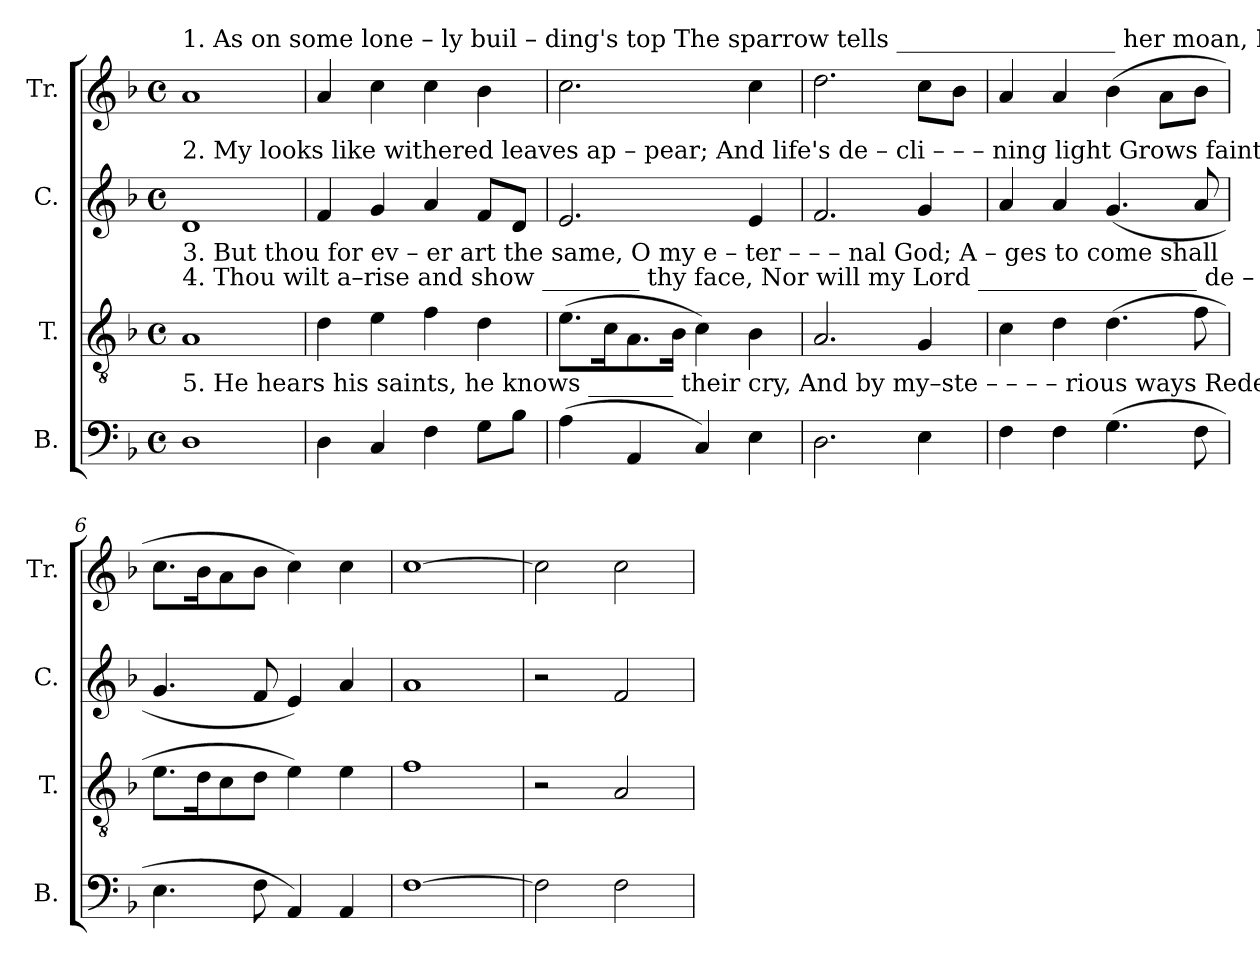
**kern	**kern	**kern	**kern
*part4	*part3	*part2	*part1
*staff4	*staff3	*staff2	*staff1
*I"B.	*I"T.	*I"C.	*I"Tr.
*I'B.	*I'T.	*I'C.	*I'Tr.
*clefF4	*clefGv2	*clefG2	*clefG2
*k[b-]	*k[b-]	*k[b-]	*k[b-]
*M4/4	*M4/4	*M4/4	*M4/4
*met(c)	*met(c)	*met(c)	*met(c)
*MM80	*MM80	*MM80	*MM80
=1	=1	=1	=1
!	!	!	!LO:TX:a:t=1. As   on  some  lone – ly  buil         –      ding's   top      The  sparrow  tells __________________  her    moan,     Far  from the tents of
!	!	!LO:TX:a:t=2. My  looks  like withered  leaves               ap  – pear;   And  life's  de – cli        –        –        –        ning   light       Grows faint as  evening	!
!	!	!LO:TX:b:t=3. But   thou  for  ev – er     art                     the   same,    O     my    e  –  ter       –        –        –          nal   God;         A – ges  to come shall	!
!	!LO:TX:a:t=4. Thou wilt a–rise  and    show ________  thy    face,    Nor  will my  Lord __________________  de  –  lay         Beyond th'ap–poin–ted	!	!
!	!LO:TX:b:t=5. He hears his saints, he  knows _______  their   cry,     And  by  my–ste    –        –        –        –      rious  ways      Redeems  the prisoners	!	!
1D	1A	1d	1a
=2	=2	=2	=2
4D\	4d\	4f/	4a/
4C/	4e\	4g/	4cc\
4F\	4f\	4a/	4cc\
8G\L	4d\	8f/L	4b-\
8B-\J	.	8d/J	.
=3	=3	=3	=3
(4A\	(8.e\L	2.e/	2.cc\
.	16c\K	.	.
4AA/	8.A\	.	.
.	16B-\Jk	.	.
4C/)	4c\)	.	.
4E\	4B-\	4e/	4cc\
=4	=4	=4	=4
2.D\	2.A/	2.f/	2.dd\
4E\	4G/	4g/	8cc\L
.	.	.	8b-\J
=5	=5	=5	=5
4F\	4c\	4a/	4a/
4F\	4d\	4a/	4a/
(4.G\	(4.d\	(4.g/	(4b-\
.	.	.	8a\L
8F\	8f\	8a/	8b-\J
=6	=6	=6	=6
4.E\	8.e\L	4.g/	8.cc\L
.	16d\K	.	16b-\K
.	8c\	.	8a\
8F\	8d\J	8f/	8b-\J
4AA/)	4e\)	4e/)	4cc\)
4AA/	4e\	4a/	4cc\
=7	=7	=7	=7
[1F	1f	1a	[1cc
=8	=8	=8	=8
2F\]	2r	2r	2cc\]
2F\	2A/	2f/	2cc\
=	=	=	=
*-	*-	*-	*-
